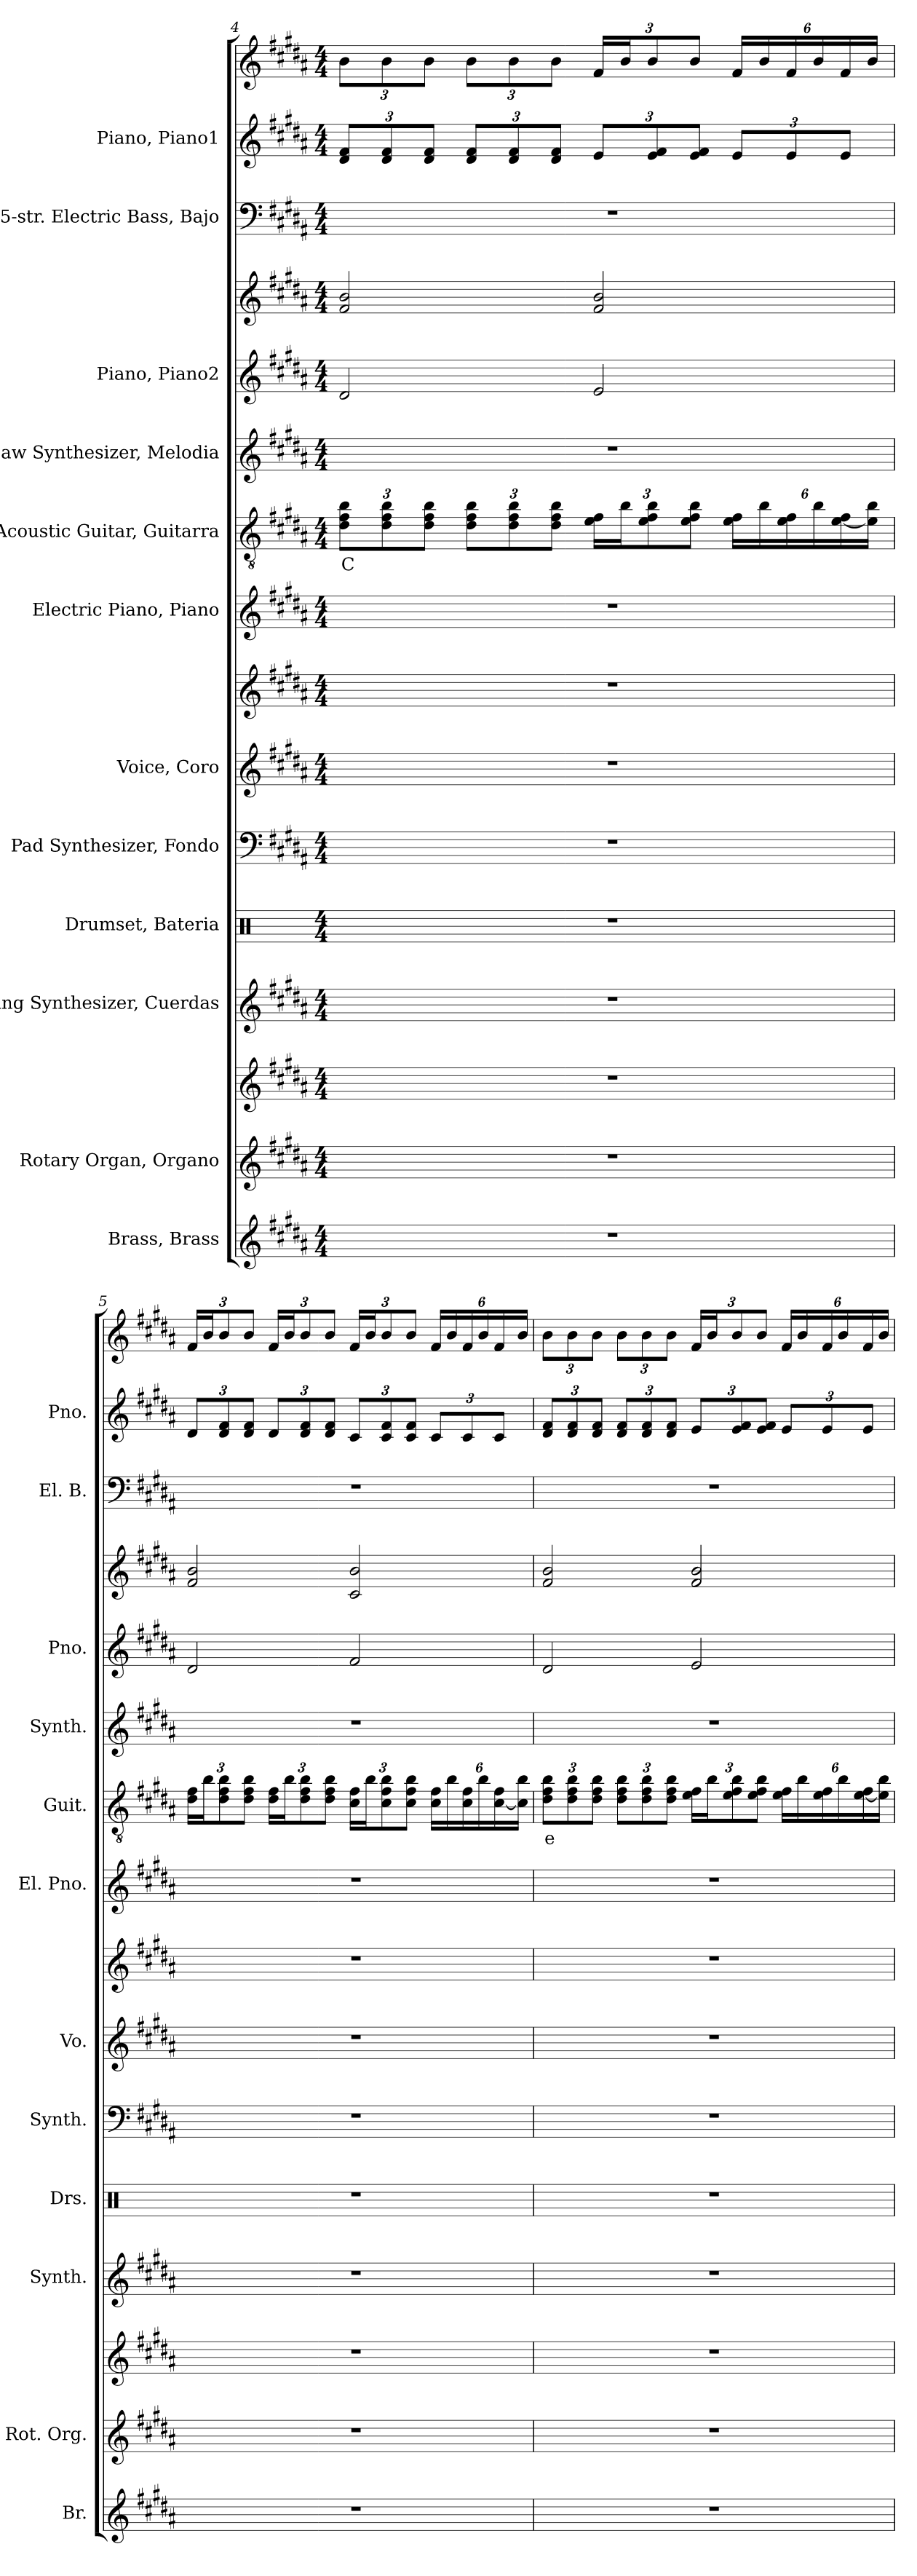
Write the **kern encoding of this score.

**kern	**kern	**kern	**kern	**kern	**kern	**kern	**kern	**kern	**kern	**text	**kern	**kern	**kern	**kern	**kern	**kern
*part12	*part11	*part11	*part10	*part9	*part8	*part7	*part7	*part6	*part5	*part5	*part4	*part3	*part3	*part2	*part1	*part1
*staff16	*staff15	*staff14	*staff13	*staff12	*staff11	*staff10	*staff9	*staff8	*staff7	*staff7	*staff6	*staff5	*staff4	*staff3	*staff2	*staff1
*I"Brass, Brass	*I"Rotary Organ, Organo	*	*I"String Synthesizer, Cuerdas	*I"Drumset, Bateria	*I"Pad Synthesizer, Fondo	*I"Voice, Coro	*	*I"Electric Piano, Piano	*I"Acoustic Guitar, Guitarra	*	*I"Saw Synthesizer, Melodia	*I"Piano, Piano2	*	*I"5-str. Electric Bass, Bajo	*I"Piano, Piano1	*
*I'Br.	*I'Rot. Org.	*	*I'Synth.	*I'Drs.	*I'Synth.	*I'Vo.	*	*I'El. Pno.	*I'Guit.	*	*I'Synth.	*I'Pno.	*	*I'El. B.	*I'Pno.	*
!!LO:PB:g=z
*clefG2	*clefG2	*clefG2	*clefG2	*clefX	*clefF4	*clefG2	*clefG2	*clefG2	*clefGv2	*	*clefG2	*clefG2	*clefG2	*clefF4	*clefG2	*clefG2
*	*	*	*	*	*	*	*	*	*	*	*	*	*	*ITrd7c12	*	*
*k[f#c#g#d#a#]	*k[f#c#g#d#a#]	*k[f#c#g#d#a#]	*k[f#c#g#d#a#]	*k[]	*k[f#c#g#d#a#]	*k[f#c#g#d#a#]	*k[f#c#g#d#a#]	*k[f#c#g#d#a#]	*k[f#c#g#d#a#]	*	*k[f#c#g#d#a#]	*k[f#c#g#d#a#]	*k[f#c#g#d#a#]	*k[f#c#g#d#a#]	*k[f#c#g#d#a#]	*k[f#c#g#d#a#]
*M4/4	*M4/4	*M4/4	*M4/4	*M4/4	*M4/4	*M4/4	*M4/4	*M4/4	*M4/4	*	*M4/4	*M4/4	*M4/4	*M4/4	*M4/4	*M4/4
*	*	*	*	*	*	*	*	*	*Xbrackettup	*	*	*	*	*	*Xbrackettup	*Xbrackettup
=4	=4	=4	=4	=4	=4	=4	=4	=4	=4	=4	=4	=4	=4	=4	=4	=4
1r	1r	1r	1r	1r	1r	1r	1r	1r	12d#\ 12f#\ 12b\L	C	1r	2d#/	2f#/ 2b/	1r	12d#/ 12f#/L	12b\L
.	.	.	.	.	.	.	.	.	12d#\ 12f#\ 12b\	.	.	.	.	.	12d#/ 12f#/	12b\
.	.	.	.	.	.	.	.	.	12d#\ 12f#\ 12b\J	.	.	.	.	.	12d#/ 12f#/J	12b\J
.	.	.	.	.	.	.	.	.	12d#\ 12f#\ 12b\L	.	.	.	.	.	12d#/ 12f#/L	12b\L
.	.	.	.	.	.	.	.	.	12d#\ 12f#\ 12b\	.	.	.	.	.	12d#/ 12f#/	12b\
.	.	.	.	.	.	.	.	.	12d#\ 12f#\ 12b\J	.	.	.	.	.	12d#/ 12f#/J	12b\J
.	.	.	.	.	.	.	.	.	24e\ 24f#\LL	.	.	2e/	2f#/ 2b/	.	12e/L	24f#/LL
.	.	.	.	.	.	.	.	.	24b\J	.	.	.	.	.	.	24b/J
.	.	.	.	.	.	.	.	.	12e\ 12f#\ 12b\	.	.	.	.	.	12e/ 12f#/	12b/
.	.	.	.	.	.	.	.	.	12e\ 12f#\ 12b\J	.	.	.	.	.	12e/ 12f#/J	12b/J
.	.	.	.	.	.	.	.	.	24e\ 24f#\LL	.	.	.	.	.	12e/L	24f#/LL
.	.	.	.	.	.	.	.	.	24b\	.	.	.	.	.	.	24b/
.	.	.	.	.	.	.	.	.	24e\ 24f#\	.	.	.	.	.	12e/	24f#/
.	.	.	.	.	.	.	.	.	24b\	.	.	.	.	.	.	24b/
.	.	.	.	.	.	.	.	.	[24e\ 24f#\	.	.	.	.	.	12e/J	24f#/
.	.	.	.	.	.	.	.	.	24e\] 24b\JJ	.	.	.	.	.	.	24b/JJ
!!LO:PB:g=z
=5	=5	=5	=5	=5	=5	=5	=5	=5	=5	=5	=5	=5	=5	=5	=5	=5
1r	1r	1r	1r	1r	1r	1r	1r	1r	24d#\ 24f#\LL	.	1r	2d#/	2f#/ 2b/	1r	12d#/L	24f#/LL
.	.	.	.	.	.	.	.	.	24b\J	.	.	.	.	.	.	24b/J
.	.	.	.	.	.	.	.	.	12d#\ 12f#\ 12b\	.	.	.	.	.	12d#/ 12f#/	12b/
.	.	.	.	.	.	.	.	.	12d#\ 12f#\ 12b\J	.	.	.	.	.	12d#/ 12f#/J	12b/J
.	.	.	.	.	.	.	.	.	24d#\ 24f#\LL	.	.	.	.	.	12d#/L	24f#/LL
.	.	.	.	.	.	.	.	.	24b\J	.	.	.	.	.	.	24b/J
.	.	.	.	.	.	.	.	.	12d#\ 12f#\ 12b\	.	.	.	.	.	12d#/ 12f#/	12b/
.	.	.	.	.	.	.	.	.	12d#\ 12f#\ 12b\J	.	.	.	.	.	12d#/ 12f#/J	12b/J
.	.	.	.	.	.	.	.	.	24c#\ 24f#\LL	.	.	2f#/	2c#/ 2b/	.	12c#/L	24f#/LL
.	.	.	.	.	.	.	.	.	24b\J	.	.	.	.	.	.	24b/J
.	.	.	.	.	.	.	.	.	12c#\ 12f#\ 12b\	.	.	.	.	.	12c#/ 12f#/	12b/
.	.	.	.	.	.	.	.	.	12c#\ 12f#\ 12b\J	.	.	.	.	.	12c#/ 12f#/J	12b/J
.	.	.	.	.	.	.	.	.	24c#\ 24f#\LL	.	.	.	.	.	12c#/L	24f#/LL
.	.	.	.	.	.	.	.	.	24b\	.	.	.	.	.	.	24b/
.	.	.	.	.	.	.	.	.	24c#\ 24f#\	.	.	.	.	.	12c#/	24f#/
.	.	.	.	.	.	.	.	.	24b\	.	.	.	.	.	.	24b/
.	.	.	.	.	.	.	.	.	[24c#\ 24f#\	.	.	.	.	.	12c#/J	24f#/
.	.	.	.	.	.	.	.	.	24c#\] 24b\JJ	.	.	.	.	.	.	24b/JJ
!!LO:PB:g=z
=6	=6	=6	=6	=6	=6	=6	=6	=6	=6	=6	=6	=6	=6	=6	=6	=6
1r	1r	1r	1r	1r	1r	1r	1r	1r	12d#\ 12f#\ 12b\L	e	1r	2d#/	2f#/ 2b/	1r	12d#/ 12f#/L	12b\L
.	.	.	.	.	.	.	.	.	12d#\ 12f#\ 12b\	.	.	.	.	.	12d#/ 12f#/	12b\
.	.	.	.	.	.	.	.	.	12d#\ 12f#\ 12b\J	.	.	.	.	.	12d#/ 12f#/J	12b\J
.	.	.	.	.	.	.	.	.	12d#\ 12f#\ 12b\L	.	.	.	.	.	12d#/ 12f#/L	12b\L
.	.	.	.	.	.	.	.	.	12d#\ 12f#\ 12b\	.	.	.	.	.	12d#/ 12f#/	12b\
.	.	.	.	.	.	.	.	.	12d#\ 12f#\ 12b\J	.	.	.	.	.	12d#/ 12f#/J	12b\J
.	.	.	.	.	.	.	.	.	24e\ 24f#\LL	.	.	2e/	2f#/ 2b/	.	12e/L	24f#/LL
.	.	.	.	.	.	.	.	.	24b\J	.	.	.	.	.	.	24b/J
.	.	.	.	.	.	.	.	.	12e\ 12f#\ 12b\	.	.	.	.	.	12e/ 12f#/	12b/
.	.	.	.	.	.	.	.	.	12e\ 12f#\ 12b\J	.	.	.	.	.	12e/ 12f#/J	12b/J
.	.	.	.	.	.	.	.	.	24e\ 24f#\LL	.	.	.	.	.	12e/L	24f#/LL
.	.	.	.	.	.	.	.	.	24b\	.	.	.	.	.	.	24b/
.	.	.	.	.	.	.	.	.	24e\ 24f#\	.	.	.	.	.	12e/	24f#/
.	.	.	.	.	.	.	.	.	24b\	.	.	.	.	.	.	24b/
.	.	.	.	.	.	.	.	.	[24e\ 24f#\	.	.	.	.	.	12e/J	24f#/
.	.	.	.	.	.	.	.	.	24e\] 24b\JJ	.	.	.	.	.	.	24b/JJ
=	=	=	=	=	=	=	=	=	=	=	=	=	=	=	=	=
*-	*-	*-	*-	*-	*-	*-	*-	*-	*-	*-	*-	*-	*-	*-	*-	*-
